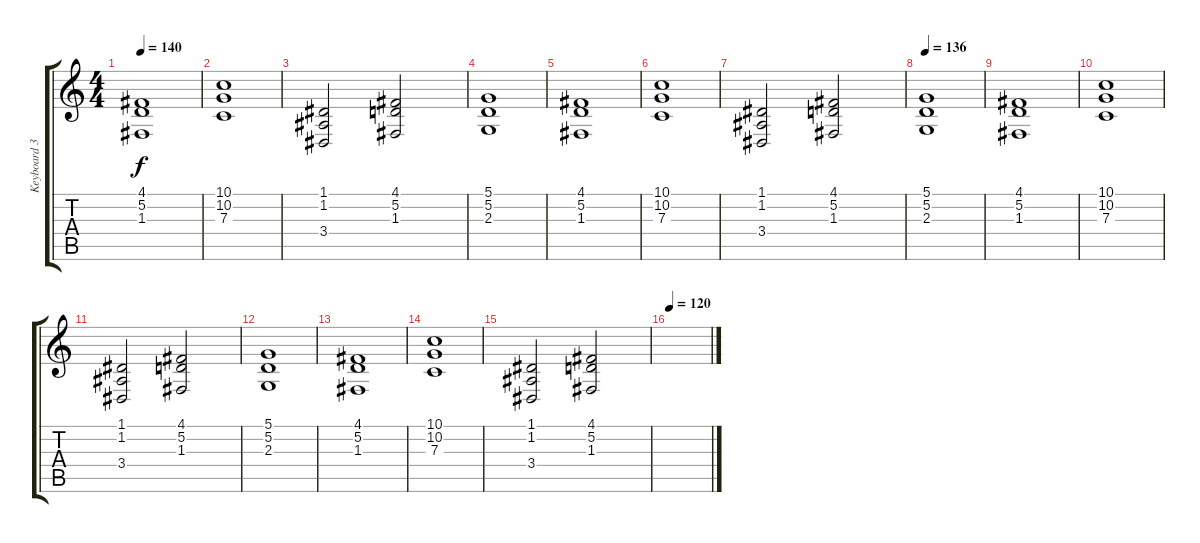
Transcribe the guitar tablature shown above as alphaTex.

\track ("Keyboard 3" "Keyboard 3") {instrument stringensemble1}
\staff {score tabs}
\tuning (D4 A3 F3 C3 G2 D2) {hide}
\ts (4 4)
\tempo 140
\clef g2
\ks c
(4.1 5.2 1.3).1{dy f} |
(10.1 10.2 7.3).1 |
(1.1 1.2 3.4).2 (4.1 5.2 1.3).2 |
(5.1 5.2 2.3).1 |
(4.1 5.2 1.3).1 |
(10.1 10.2 7.3).1 |
(1.1 1.2 3.4).2 (4.1 5.2 1.3).2 |
\tempo 136
(5.1 5.2 2.3).1 |
(4.1 5.2 1.3).1 |
(10.1 10.2 7.3).1 |
(1.1 1.2 3.4).2 (4.1 5.2 1.3).2 |
(5.1 5.2 2.3).1 |
(4.1 5.2 1.3).1 |
(10.1 10.2 7.3).1 |
(1.1 1.2 3.4).2 (4.1 5.2 1.3).2 |
\tempo 120
